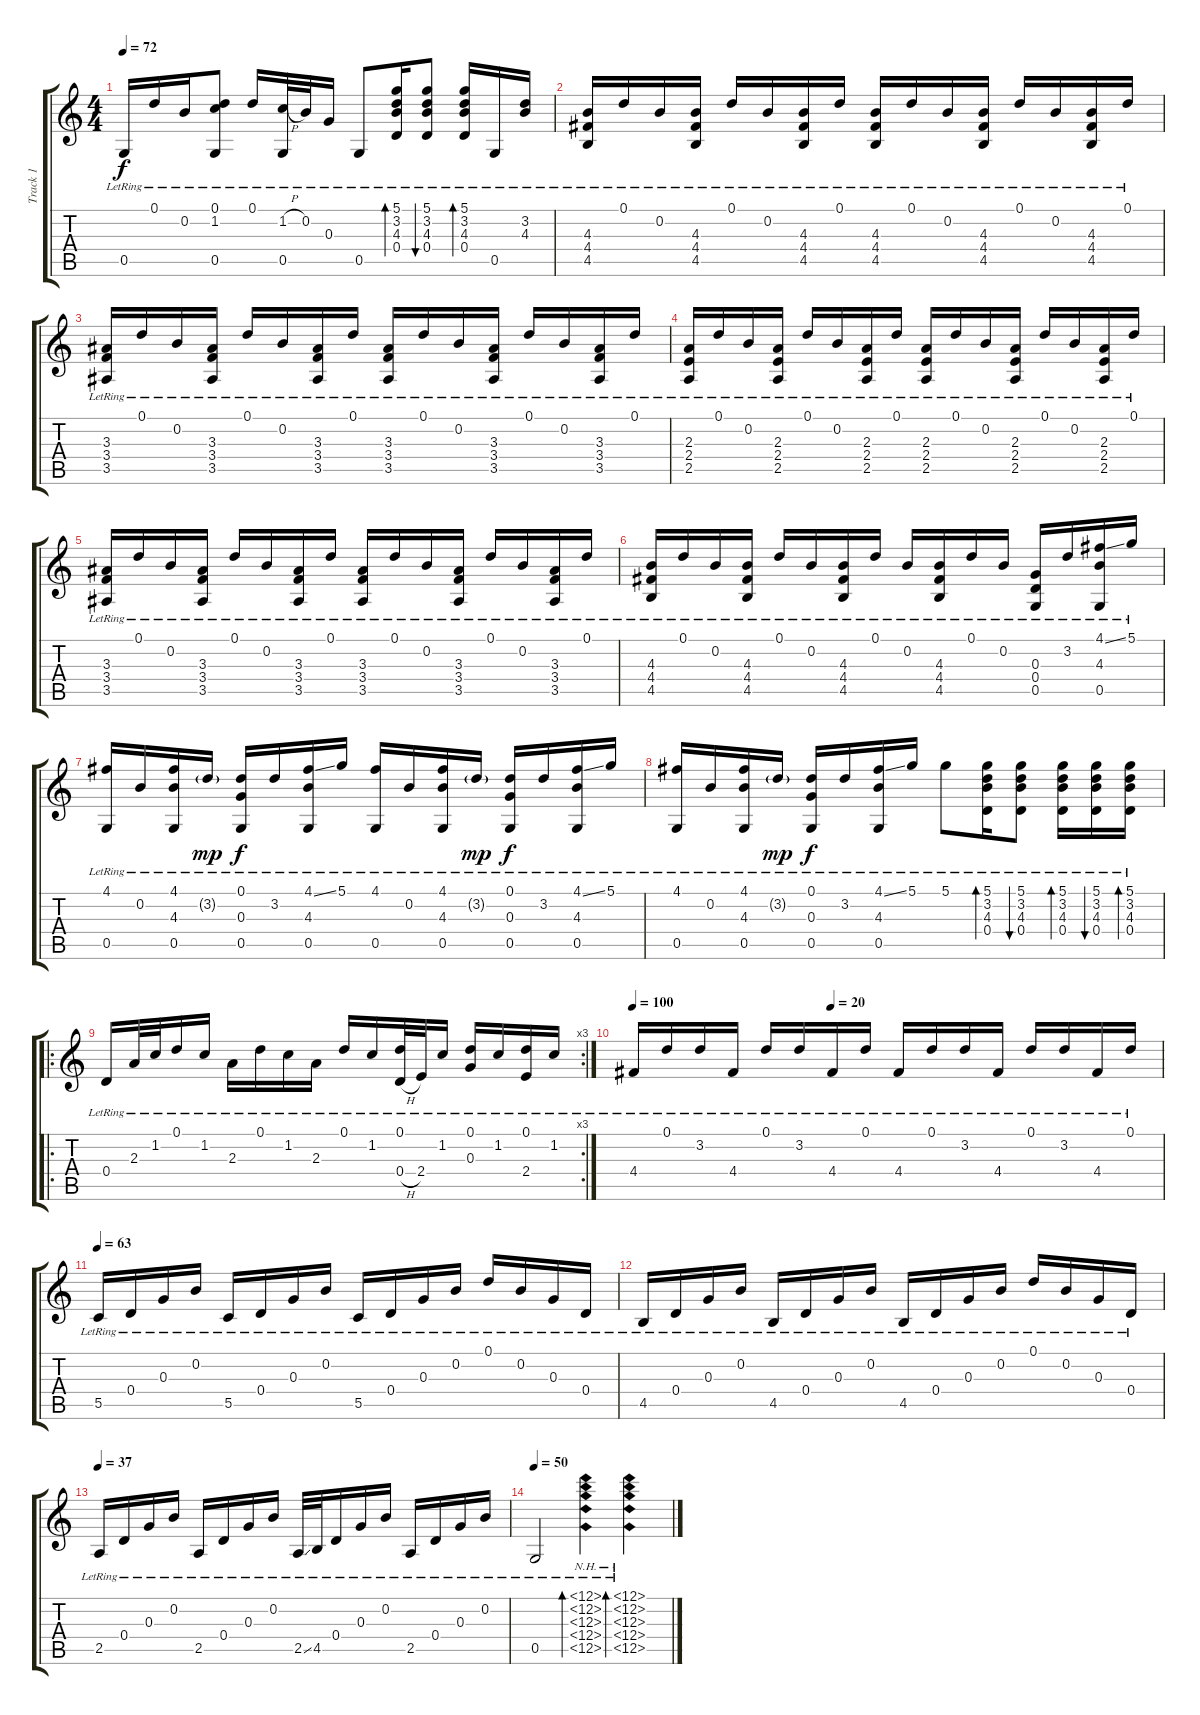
\track ("Track 1" "Track 1") {instrument acousticguitarsteel}
\staff {score tabs}
\tuning (D4 B3 G3 D3 G2 D2) {hide}
\ts (4 4)
\tempo 72
\clef g2
\ks c
0.5{lr}.16{dy f} 0.1{lr}.16 0.2{lr}.16 (0.1{lr} 1.2{lr} 0.5{lr}).8 0.1{lr}.16 (1.2{h lr} 0.5{lr}).32 0.2{lr}.32 0.3{lr}.16 0.5{lr}.8 (5.1{lr} 3.2{lr} 4.3{lr} 0.4{lr}).16{bd 30} (5.1{lr} 3.2{lr} 4.3{lr} 0.4{lr}).8{bu 30} (5.1{lr} 3.2{lr} 4.3{lr} 0.4{lr}).16{bd 30} 0.5{lr}.16 (3.2{lr} 4.3{lr}).16 |
(4.3{lr} 4.4{lr} 4.5{lr}).16 0.1{lr}.16 0.2{lr}.16 (4.3{lr} 4.4{lr} 4.5{lr}).16 0.1{lr}.16 0.2{lr}.16 (4.3{lr} 4.4{lr} 4.5{lr}).16 0.1{lr}.16 (4.3{lr} 4.4{lr} 4.5{lr}).16 0.1{lr}.16 0.2{lr}.16 (4.3{lr} 4.4{lr} 4.5{lr}).16 0.1{lr}.16 0.2{lr}.16 (4.3{lr} 4.4{lr} 4.5{lr}).16 0.1{lr}.16 |
(3.3{lr} 3.4{lr} 3.5{lr}).16 0.1{lr}.16 0.2{lr}.16 (3.3{lr} 3.4{lr} 3.5{lr}).16 0.1{lr}.16 0.2{lr}.16 (3.3{lr} 3.4{lr} 3.5{lr}).16 0.1{lr}.16 (3.3{lr} 3.4{lr} 3.5{lr}).16 0.1{lr}.16 0.2{lr}.16 (3.3{lr} 3.4{lr} 3.5{lr}).16 0.1{lr}.16 0.2{lr}.16 (3.3{lr} 3.4{lr} 3.5{lr}).16 0.1{lr}.16 |
(2.3{lr} 2.4{lr} 2.5{lr}).16 0.1{lr}.16 0.2{lr}.16 (2.3{lr} 2.4{lr} 2.5{lr}).16 0.1{lr}.16 0.2{lr}.16 (2.3{lr} 2.4{lr} 2.5{lr}).16 0.1{lr}.16 (2.3{lr} 2.4{lr} 2.5{lr}).16 0.1{lr}.16 0.2{lr}.16 (2.3{lr} 2.4{lr} 2.5{lr}).16 0.1{lr}.16 0.2{lr}.16 (2.3{lr} 2.4{lr} 2.5{lr}).16 0.1{lr}.16 |
(3.3{lr} 3.4{lr} 3.5{lr}).16 0.1{lr}.16 0.2{lr}.16 (3.3{lr} 3.4{lr} 3.5{lr}).16 0.1{lr}.16 0.2{lr}.16 (3.3{lr} 3.4{lr} 3.5{lr}).16 0.1{lr}.16 (3.3{lr} 3.4{lr} 3.5{lr}).16 0.1{lr}.16 0.2{lr}.16 (3.3{lr} 3.4{lr} 3.5{lr}).16 0.1{lr}.16 0.2{lr}.16 (3.3{lr} 3.4{lr} 3.5{lr}).16 0.1{lr}.16 |
(4.3{lr} 4.4{lr} 4.5{lr}).16 0.1{lr}.16 0.2{lr}.16 (4.3{lr} 4.4{lr} 4.5{lr}).16 0.1{lr}.16 0.2{lr}.16 (4.3{lr} 4.4{lr} 4.5{lr}).16 0.1{lr}.16 0.2{lr}.16 (4.3{lr} 4.4{lr} 4.5{lr}).16 0.1{lr}.16 0.2{lr}.16 (0.3{lr} 0.4{lr} 0.5{lr}).16 3.2{lr}.16 (4.1{ss lr} 4.3{lr} 0.5{lr}).16 5.1{lr}.16 |
(4.1{lr} 0.5{lr}).16 0.2{lr}.16 (4.1{lr} 4.3{lr} 0.5{lr}).16 3.2{g lr}.16{dy mp} (0.1{lr} 0.3{lr} 0.5{lr}).16{dy f} 3.2{lr}.16 (4.1{ss lr} 4.3{lr} 0.5{lr}).16 5.1{lr}.16 (4.1{lr} 0.5{lr}).16 0.2{lr}.16 (4.1{lr} 4.3{lr} 0.5{lr}).16 3.2{g lr}.16{dy mp} (0.1{lr} 0.3{lr} 0.5{lr}).16{dy f} 3.2{lr}.16 (4.1{ss lr} 4.3{lr} 0.5{lr}).16 5.1{lr}.16 |
(4.1{lr} 0.5{lr}).16 0.2{lr}.16 (4.1{lr} 4.3{lr} 0.5{lr}).16 3.2{g lr}.16{dy mp} (0.1{lr} 0.3{lr} 0.5{lr}).16{dy f} 3.2{lr}.16 (4.1{ss lr} 4.3{lr} 0.5{lr}).16 5.1{lr}.16 5.1{lr}.8 (5.1{lr} 3.2{lr} 4.3{lr} 0.4{lr}).16{bd 30} (5.1{lr} 3.2{lr} 4.3{lr} 0.4).8{bu 30} (5.1{lr} 3.2{lr} 4.3{lr} 0.4).16{bd 30} (5.1{lr} 3.2{lr} 4.3{lr} 0.4).16{bu 30} (5.1{lr} 3.2{lr} 4.3{lr} 0.4).16{bd 30} |
\ro
\rc 3
0.4{lr}.16 2.3{lr}.32 1.2{lr}.32 0.1{lr}.16 1.2{lr}.16 2.3{lr}.16 0.1{lr}.16 1.2{lr}.16 2.3{lr}.16 0.1{lr}.16 1.2{lr}.16 (0.1{lr} 0.4{h lr}).32 2.4{lr}.32 1.2{lr}.16 (0.1{lr} 0.3{lr}).16 1.2{lr}.16 (0.1{lr} 2.4{lr}).16 1.2{lr}.16 |
\tempo 100
\tempo (20 0.375)
4.4{lr}.16 0.1{lr}.16 3.2{lr}.16 4.4{lr}.16 0.1{lr}.16 3.2{lr}.16 4.4{lr}.16 0.1{lr}.16 4.4{lr}.16 0.1{lr}.16 3.2{lr}.16 4.4{lr}.16 0.1{lr}.16 3.2{lr}.16 4.4{lr}.16 0.1{lr}.16 |
\tempo 63
5.5{lr}.16 0.4{lr}.16 0.3{lr}.16 0.2{lr}.16 5.5{lr}.16 0.4{lr}.16 0.3{lr}.16 0.2{lr}.16 5.5{lr}.16 0.4{lr}.16 0.3{lr}.16 0.2{lr}.16 0.1{lr}.16 0.2{lr}.16 0.3{lr}.16 0.4{lr}.16 |
4.5{lr}.16 0.4{lr}.16 0.3{lr}.16 0.2{lr}.16 4.5{lr}.16 0.4{lr}.16 0.3{lr}.16 0.2{lr}.16 4.5{lr}.16 0.4{lr}.16 0.3{lr}.16 0.2{lr}.16 0.1{lr}.16 0.2{lr}.16 0.3{lr}.16 0.4{lr}.16 |
\tempo 37
2.5{lr}.16 0.4{lr}.16 0.3{lr}.16 0.2{lr}.16 2.5{lr}.16 0.4{lr}.16 0.3{lr}.16 0.2{lr}.16 2.5{ss lr}.32 4.5{lr}.32 0.4{lr}.16 0.3{lr}.16 0.2{lr}.16 2.5{lr}.16 0.4{lr}.16 0.3{lr}.16 0.2{lr}.16 |
\tempo 50
0.5{lr}.2 (12.1{nh lr} 12.2{nh lr} 12.3{nh lr} 12.4{nh lr} 12.5{nh lr}).4{bd 60} (12.1{nh lr} 12.2{nh lr} 12.3{nh lr} 12.4{nh lr} 12.5{nh lr}).4{bd 60}
